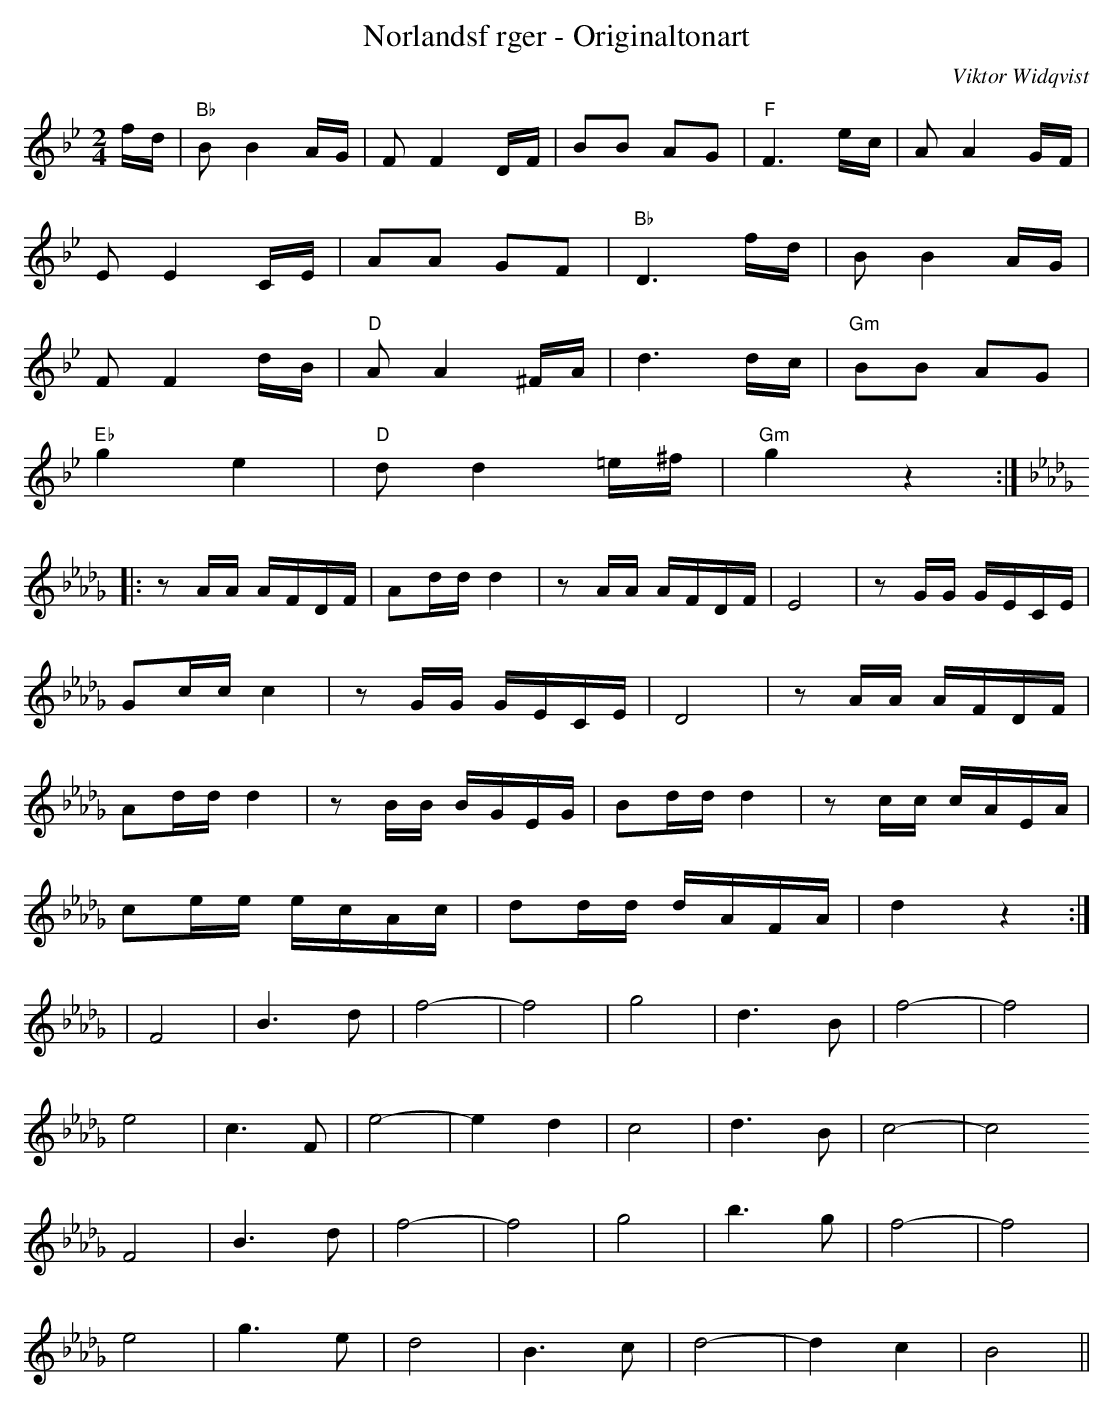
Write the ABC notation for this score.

X:1
T:Norlandsf rger - Originaltonart
M:2/4
C:Viktor Widqvist
L:1/8
K:Bb
f/d/ |"Bb" BB2A/G/ | FF2D/F/ | BB AG | "F"F3e/c/ | AA2G/F/ |
EE2C/E/ | AA GF |"Bb" D3f/d/ | BB2 A/G/ |
FF2d/B/ | "D"AA2^F/A/ | d3d/c/ | "Gm"BB AG |
"Eb"g2 e2 | "D"dd2=e/^f/ | "Gm"g2z2 :|
K:Db
|:zA/A/ A/F/D/F/ | Ad/d/ d2 |zA/A/ A/F/D/F/ | E4 |zG/G/ G/E/C/E/ |
Gc/c/ c2 |zG/G/ G/E/C/E/ | D4 |zA/A/ A/F/D/F/ |
Ad/d/ d2 |zB/B/ B/G/E/G/ | Bd/d/ d2 |zc/c/ c/A/E/A/ |
ce/e/ e/c/A/c/ | dd/d/ d/A/F/A/ | d2z2 :|
K:Bbm
|F4 | B2>d2 | f4- |f4| g4 | d2>B2 | f4- |f4|
e4 | c2>F2 | e4- | e2 d2 | c4 | d2>B2 | c4- | c4
F4 | B2>d2 | f4- |f4| g4 | b2>g2 | f4- |f4|
e4 | g2>e2 | d4 | B2>c2 | d4- | d2 c2 | B4 ||
